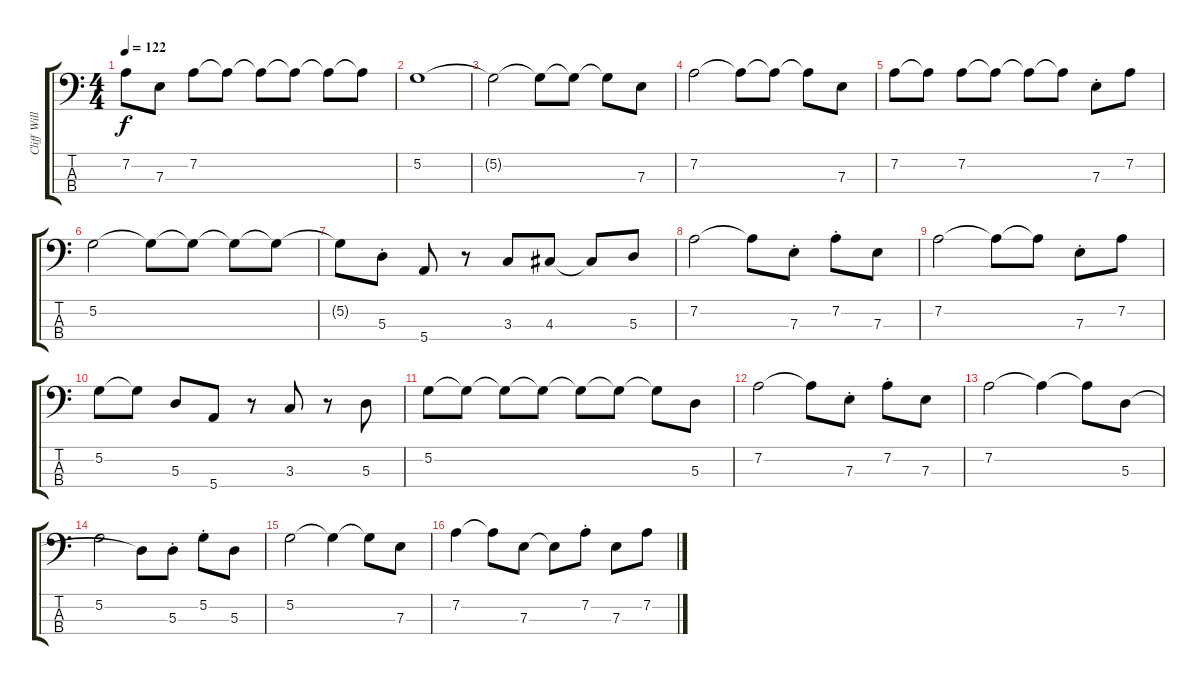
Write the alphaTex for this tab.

\track ("Cliff Williams" "Cliff Will") {instrument electricbassfinger}
\staff {score tabs}
\tuning (G2 D2 A1 E1) {hide}
\ts (4 4)
\tempo 122
\clef f4
\ks c
7.2{t}.8{dy f} 7.3.8 7.2.8 7.2{t}.8 7.2{t}.8 7.2{t}.8 7.2{t}.8 7.2{t}.8 |
5.2.1 |
5.2{t}.2 5.2{t}.8 5.2{t}.8 5.2{t}.8 7.3.8 |
7.2.2 7.2{t}.8 7.2{t}.8 7.2{t}.8 7.3.8 |
7.2.8 7.2{t}.8 7.2.8 7.2{t}.8 7.2{t}.8 7.2{t}.8 7.3{st}.8 7.2.8 |
5.2.2 5.2{t}.8 5.2{t}.8 5.2{t}.8 5.2{t}.8 |
5.2{t}.8 5.3{st}.8 5.4.8 r.8 3.3.8 4.3.8 4.3{t}.8 5.3.8 |
7.2.2 7.2{t}.8 7.3{st}.8 7.2{st}.8 7.3.8 |
7.2.2 7.2{t}.8 7.2{t}.8 7.3{st}.8 7.2.8 |
5.2.8 5.2{t}.8 5.3.8 5.4.8 r.8 3.3.8 r.8 5.3.8 |
5.2.8 5.2{t}.8 5.2{t}.8 5.2{t}.8 5.2{t}.8 5.2{t}.8 5.2{t}.8 5.3.8 |
7.2.2 7.2{t}.8 7.3{st}.8 7.2{st}.8 7.3.8 |
7.2.2 7.2{t}.4 7.2{t}.8 5.3.8 |
5.2.2 5.3{t}.8 5.3{st}.8 5.2{st}.8 5.3.8 |
5.2.2 5.2{t}.4 5.2{t}.8 7.3.8 |
7.2.4 7.2{t}.8 7.3.8 7.3{t}.8 7.2{st}.8 7.3.8 7.2.8
